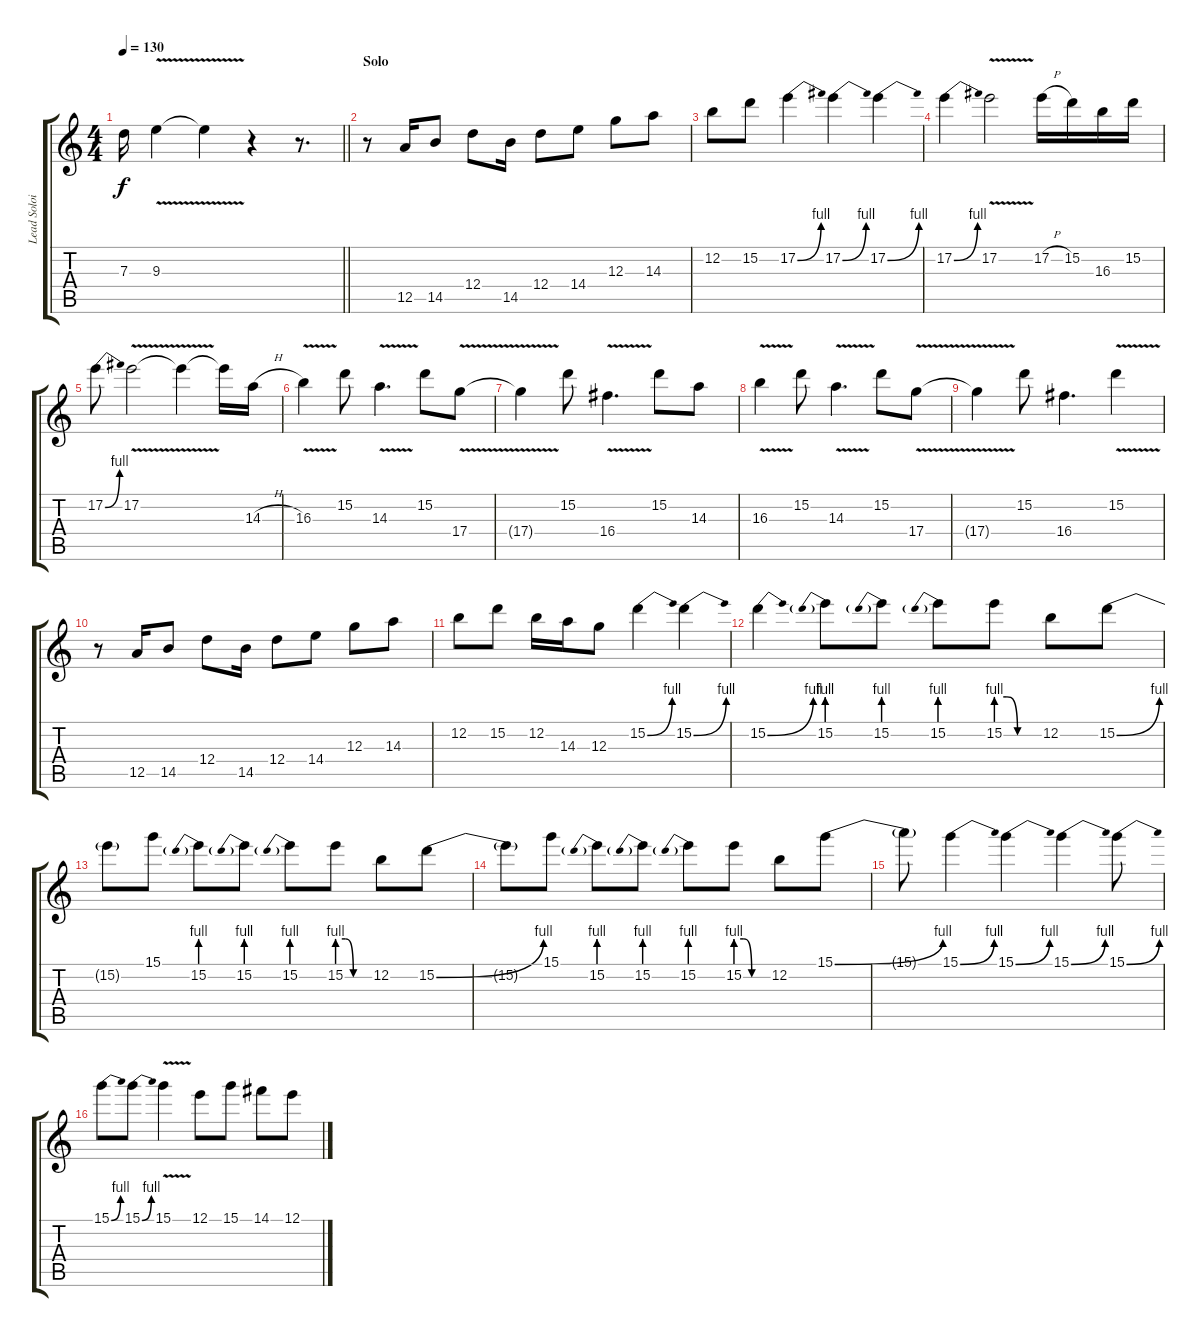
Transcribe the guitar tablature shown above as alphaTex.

\track ("Lead Soloist" "Lead Soloi") {instrument distortionguitar}
\staff {score tabs}
\tuning (E4 B3 G3 D3 A2 E2) {hide}
\ts (4 4)
\tempo 130
\clef g2
\barLineRight lightlight
\ks c
7.3{t}.16{dy f} 9.3{v}.4 9.3{t}.4 r.4 r.8{d} |
\section ("" "Solo")
r.8 12.5.16 14.5.8 12.4.8 14.5.16 12.4.8 14.4.8 12.3.8 14.3.8 |
12.2.8 15.2.8 17.2{be (bend 0 0 60 4)}.4 17.2{be (bend 0 0 60 4)}.4 17.2{be (bend 0 0 60 4)}.4 |
17.2{be (bend 0 0 60 4)}.4 17.2{v}.2 17.2{h}.16 15.2.16 16.3.16 15.2.16 |
17.2{be (bend 0 0 60 4)}.8 17.2{v}.2 17.2{t}.4 17.2{t}.16 14.3{h}.16 |
16.3{v}.4 15.2.8 14.3{v}.4{d} 15.2.8 17.4{v}.8 |
17.4{t}.4 15.2.8 16.4{v}.4{d} 15.2.8 14.3.8 |
16.3{v}.4 15.2.8 14.3{v}.4{d} 15.2.8 17.4{v}.8 |
17.4{t}.4 15.2.8 16.4.4{d} 15.2{v}.4 |
r.8 12.5.16 14.5.8 12.4.8 14.5.16 12.4.8 14.4.8 12.3.8 14.3.8 |
12.2.8 15.2.8 12.2.16 14.3.16 12.3.8 15.2{be (bend 0 0 60 4)}.4 15.2{be (bend 0 0 60 4)}.4 |
15.2{be (bend 0 0 60 4)}.4 15.2{be (prebend 0 4 60 4)}.8 15.2{be (prebend 0 4 60 4)}.8 15.2{be (prebend 0 4 60 4)}.8 15.2{be (custom 0 4 15 4 30 0 60 0)}.8 12.2.8 15.2{be (bend 0 0 60 4)}.8 |
15.2{t}.8 15.1.8 15.2{be (prebend 0 4 60 4)}.8 15.2{be (prebend 0 4 60 4)}.8 15.2{be (prebend 0 4 60 4)}.8 15.2{be (custom 0 4 15 4 30 0 60 0)}.8 12.2.8 15.2{be (bend 0 0 60 4)}.8 |
15.2{t}.8 15.1.8 15.2{be (prebend 0 4 60 4)}.8 15.2{be (prebend 0 4 60 4)}.8 15.2{be (prebend 0 4 60 4)}.8 15.2{be (custom 0 4 15 4 30 0 60 0)}.8 12.2.8 15.1{be (bend 0 0 60 4)}.8 |
15.1{t}.8 15.1{be (bend 0 0 60 4)}.4 15.1{be (bend 0 0 60 4)}.4 15.1{be (bend 0 0 60 4)}.4 15.1{be (bend 0 0 60 4)}.8 |
15.1{be (bend 0 0 60 4)}.8 15.1{be (bend 0 0 60 4)}.8 15.1{v}.4 12.1.8 15.1.8 14.1.8 12.1.8
